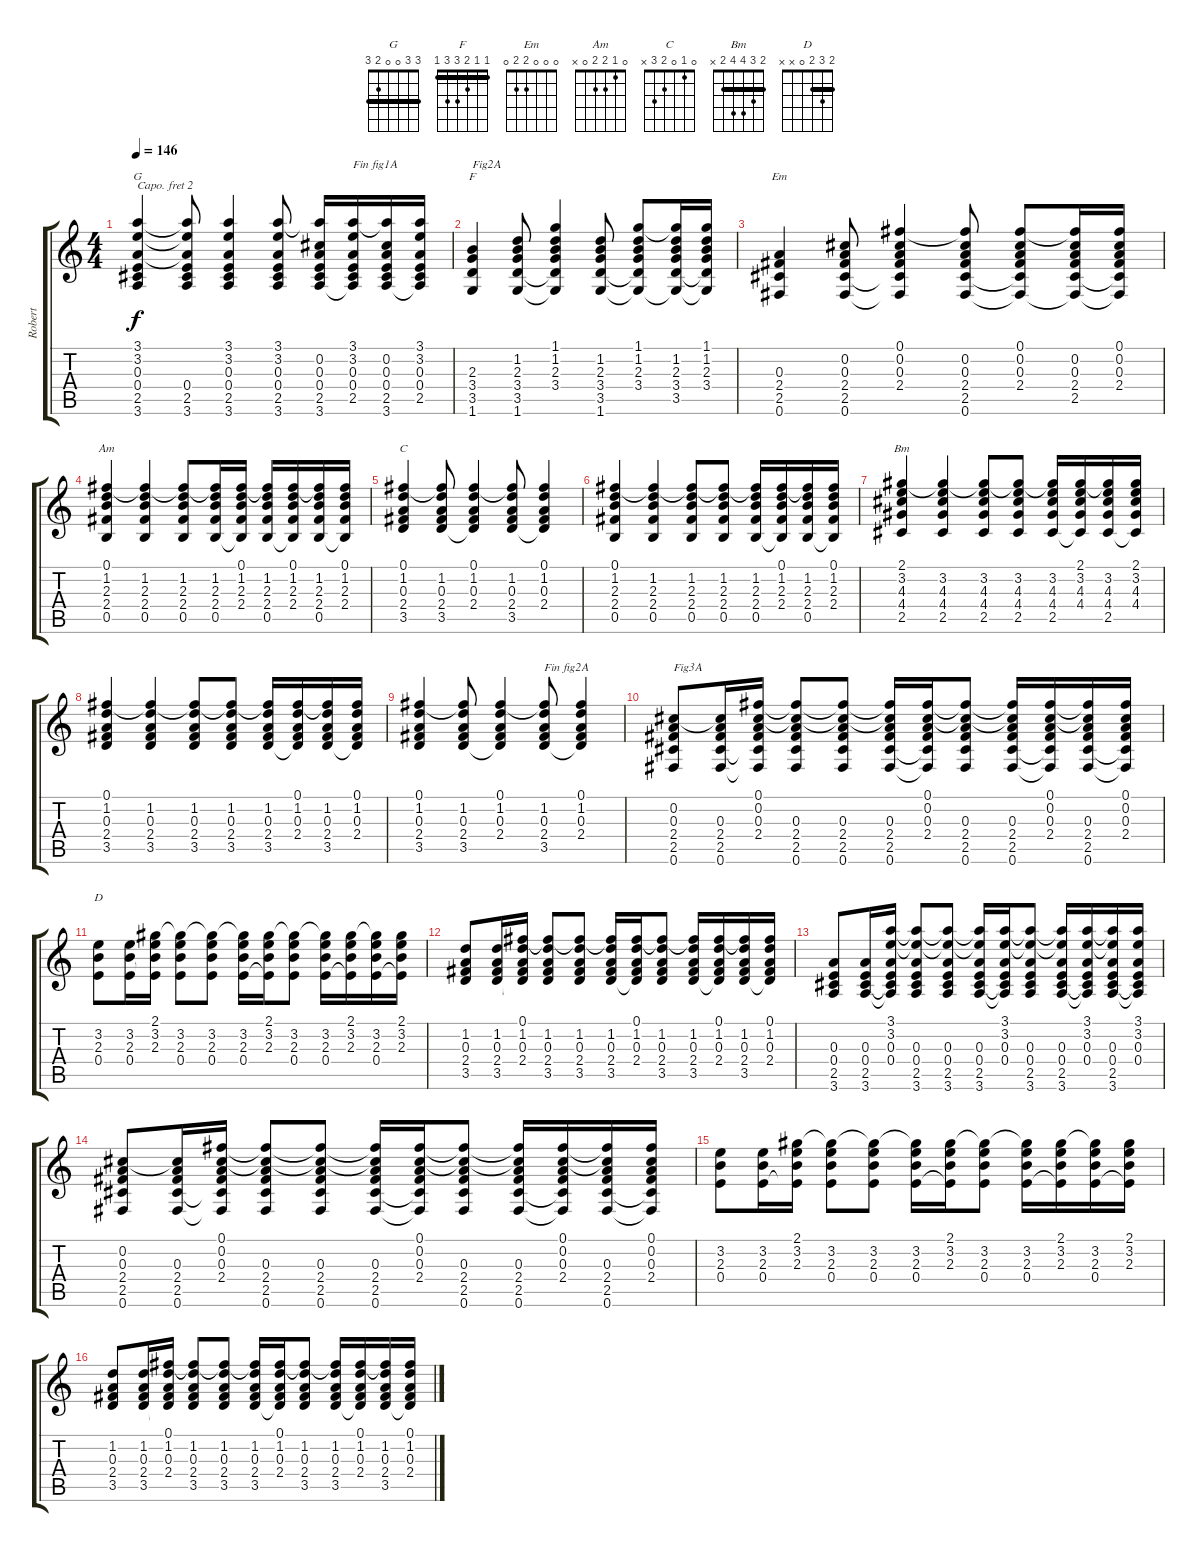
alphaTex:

\track ("Robert" "Robert") {instrument acousticguitarsteel}
\staff {score tabs}
\capo 2
\tuning (E4 B3 G3 D3 A2 E2) {hide}
\chord ("G" 3 3 0 0 2 3) {barre 3}
\chord ("F" 1 1 2 3 3 1) {barre 1}
\chord ("Em" 0 0 0 2 2 0)
\chord ("Am" 0 1 2 2 0 x)
\chord ("C" 0 1 0 2 3 x)
\chord ("Bm" 2 3 4 4 2 x) {barre 2}
\chord ("D" 2 3 2 0 x x) {barre 2}
\ts (4 4)
\tempo 146
\clef g2
\ks c
(3.1 3.2 0.3 0.4 2.5 3.6).4{ch "G" dy f} (3.1{t} 3.2{t} 0.3{t} 0.4 2.5 3.6).8 (3.1 3.2 0.3 0.4 2.5 3.6).4 (3.1 3.2 0.3 0.4 2.5 3.6).8 (3.1{t} 0.2 0.3 0.4 2.5 3.6).16 (3.1 3.2 0.3 0.4 2.5 3.6{t}).16{txt "Fin fig1A"} (3.1{t} 0.2 0.3 0.4 2.5 3.6).16 (3.1 3.2 0.3 0.4 2.5 3.6{t}).16 |
(2.3 3.4 3.5 1.6).4{ch "F" txt "Fig2A"} (1.2 2.3 3.4 3.5 1.6).8 (1.1 1.2 2.3 3.4 3.5{t} 1.6{t}).4 (1.2 2.3 3.4 3.5 1.6).8 (1.1 1.2 2.3 3.4 3.5{t} 1.6{t}).8 (1.1{t} 1.2 2.3 3.4 3.5 1.6{t}).16 (1.1 1.2 2.3 3.4 3.5{t} 1.6{t}).16 |
(0.3 2.4 2.5 0.6).4{ch "Em"} (0.2 0.3 2.4 2.5 0.6).8 (0.1 0.2 0.3 2.4 2.5{t} 0.6{t}).4 (0.1{t} 0.2 0.3 2.4 2.5 0.6).8 (0.1 0.2 0.3 2.4 2.5{t} 0.6{t}).8 (0.1{t} 0.2 0.3 2.4 2.5 0.6{t}).16 (0.1 0.2 0.3 2.4 2.5{t} 0.6{t}).16 |
(0.1 1.2 2.3 2.4 0.5).4{ch "Am"} (0.1{t} 1.2 2.3 2.4 0.5).4 (0.1{t} 1.2 2.3 2.4 0.5).8 (0.1{t} 1.2 2.3 2.4 0.5).16 (0.1 1.2 2.3 2.4 0.5{t}).16 (0.1{t} 1.2 2.3 2.4 0.5).16 (0.1 1.2 2.3 2.4 0.5{t}).16 (0.1{t} 1.2 2.3 2.4 0.5).16 (0.1 1.2 2.3 2.4 0.5{t}).16 |
(0.1 1.2 0.3 2.4 3.5).4{ch "C"} (0.1{t} 1.2 0.3 2.4 3.5).8 (0.1 1.2 0.3 2.4 3.5{t}).4 (0.1{t} 1.2 0.3 2.4 3.5).8 (0.1 1.2 0.3 2.4 3.5{t}).4 |
(0.1 1.2 2.3 2.4 0.5).4 (0.1{t} 1.2 2.3 2.4 0.5).4 (0.1{t} 1.2 2.3 2.4 0.5).8 (0.1{t} 1.2 2.3 2.4 0.5).8 (0.1{t} 1.2 2.3 2.4 0.5).16 (0.1 1.2 2.3 2.4 0.5{t}).16 (0.1{t} 1.2 2.3 2.4 0.5).16 (0.1 1.2 2.3 2.4 0.5{t}).16 |
(2.1 3.2 4.3 4.4 2.5).4{ch "Bm"} (2.1{t} 3.2 4.3 4.4 2.5).4 (2.1{t} 3.2 4.3 4.4 2.5).8 (2.1{t} 3.2 4.3 4.4 2.5).8 (2.1{t} 3.2 4.3 4.4 2.5).16 (2.1 3.2 4.3 4.4 2.5{t}).16 (2.1{t} 3.2 4.3 4.4 2.5).16 (2.1 3.2 4.3 4.4 2.5{t}).16 |
(0.1 1.2 0.3 2.4 3.5).4 (0.1{t} 1.2 0.3 2.4 3.5).4 (0.1{t} 1.2 0.3 2.4 3.5).8 (0.1{t} 1.2 0.3 2.4 3.5).8 (0.1{t} 1.2 0.3 2.4 3.5).16 (0.1 1.2 0.3 2.4 3.5{t}).16 (0.1{t} 1.2 0.3 2.4 3.5).16 (0.1 1.2 0.3 2.4 3.5{t}).16 |
(0.1 1.2 0.3 2.4 3.5).4 (0.1{t} 1.2 0.3 2.4 3.5).8 (0.1 1.2 0.3 2.4 3.5{t}).4 (0.1{t} 1.2 0.3 2.4 3.5).8{txt "Fin fig2A"} (0.1 1.2 0.3 2.4 3.5{t}).4 |
(0.2 0.3 2.4 2.5 0.6).8{txt "Fig3A"} (0.2{t} 0.3 2.4 2.5 0.6).16 (0.1 0.2 0.3 2.4 2.5{t} 0.6{t}).16 (0.1{t} 0.2{t} 0.3 2.4 2.5 0.6).8 (0.1{t} 0.2{t} 0.3 2.4 2.5 0.6).8 (0.1{t} 0.2{t} 0.3 2.4 2.5 0.6).16 (0.1 0.2 0.3 2.4 2.5{t} 0.6{t}).16 (0.1{t} 0.2{t} 0.3 2.4 2.5 0.6).8 (0.1{t} 0.2{t} 0.3 2.4 2.5 0.6).16 (0.1 0.2 0.3 2.4 2.5{t} 0.6{t}).16 (0.1{t} 0.2{t} 0.3 2.4 2.5 0.6).16 (0.1 0.2 0.3 2.4 2.5{t} 0.6{t}).16 |
(3.2 2.3 0.4).8{ch "D"} (3.2 2.3 0.4).16 (2.1 3.2 2.3 0.4{t}).16 (2.1{t} 3.2 2.3 0.4).8 (2.1{t} 3.2 2.3 0.4).8 (2.1{t} 3.2 2.3 0.4).16 (2.1 3.2 2.3 0.4{t}).16 (2.1{t} 3.2 2.3 0.4).8 (2.1{t} 3.2 2.3 0.4).16 (2.1 3.2 2.3 0.4{t}).16 (2.1{t} 3.2 2.3 0.4).16 (2.1 3.2 2.3 0.4{t}).16 |
(1.2 0.3 2.4 3.5).8 (1.2 0.3 2.4 3.5).16 (0.1 1.2 0.3 2.4 3.5{t}).16 (0.1{t} 1.2 0.3 2.4 3.5).8 (0.1{t} 1.2 0.3 2.4 3.5).8 (0.1{t} 1.2 0.3 2.4 3.5).16 (0.1 1.2 0.3 2.4 3.5{t}).16 (0.1{t} 1.2 0.3 2.4 3.5).8 (0.1{t} 1.2 0.3 2.4 3.5).16 (0.1 1.2 0.3 2.4 3.5{t}).16 (0.1{t} 1.2 0.3 2.4 3.5).16 (0.1 1.2 0.3 2.4 3.5{t}).16 |
(0.3 0.4 2.5 3.6).8 (0.3 0.4 2.5 3.6).16 (3.1 3.2 0.3 0.4 2.5{t} 3.6{t}).16 (3.1{t} 3.2{t} 0.3 0.4 2.5 3.6).8 (3.1{t} 3.2{t} 0.3 0.4 2.5 3.6).8 (3.1{t} 3.2{t} 0.3 0.4 2.5 3.6).16 (3.1 3.2 0.3 0.4 2.5{t} 3.6{t}).16 (3.1{t} 3.2{t} 0.3 0.4 2.5 3.6).8 (3.1{t} 3.2{t} 0.3 0.4 2.5 3.6).16 (3.1 3.2 0.3 0.4 2.5{t} 3.6{t}).16 (3.1{t} 3.2{t} 0.3 0.4 2.5 3.6).16 (3.1 3.2 0.3 0.4 2.5{t} 3.6{t}).16 |
(0.2 0.3 2.4 2.5 0.6).8 (0.2{t} 0.3 2.4 2.5 0.6).16 (0.1 0.2 0.3 2.4 2.5{t} 0.6{t}).16 (0.1{t} 0.2{t} 0.3 2.4 2.5 0.6).8 (0.1{t} 0.2{t} 0.3 2.4 2.5 0.6).8 (0.1{t} 0.2{t} 0.3 2.4 2.5 0.6).16 (0.1 0.2 0.3 2.4 2.5{t} 0.6{t}).16 (0.1{t} 0.2{t} 0.3 2.4 2.5 0.6).8 (0.1{t} 0.2{t} 0.3 2.4 2.5 0.6).16 (0.1 0.2 0.3 2.4 2.5{t} 0.6{t}).16 (0.1{t} 0.2{t} 0.3 2.4 2.5 0.6).16 (0.1 0.2 0.3 2.4 2.5{t} 0.6{t}).16 |
(3.2 2.3 0.4).8 (3.2 2.3 0.4).16 (2.1 3.2 2.3 0.4{t}).16 (2.1{t} 3.2 2.3 0.4).8 (2.1{t} 3.2 2.3 0.4).8 (2.1{t} 3.2 2.3 0.4).16 (2.1 3.2 2.3 0.4{t}).16 (2.1{t} 3.2 2.3 0.4).8 (2.1{t} 3.2 2.3 0.4).16 (2.1 3.2 2.3 0.4{t}).16 (2.1{t} 3.2 2.3 0.4).16 (2.1 3.2 2.3 0.4{t}).16 |
(1.2 0.3 2.4 3.5).8 (1.2 0.3 2.4 3.5).16 (0.1 1.2 0.3 2.4 3.5{t}).16 (0.1{t} 1.2 0.3 2.4 3.5).8 (0.1{t} 1.2 0.3 2.4 3.5).8 (0.1{t} 1.2 0.3 2.4 3.5).16 (0.1 1.2 0.3 2.4 3.5{t}).16 (0.1{t} 1.2 0.3 2.4 3.5).8 (0.1{t} 1.2 0.3 2.4 3.5).16 (0.1 1.2 0.3 2.4 3.5{t}).16 (0.1{t} 1.2 0.3 2.4 3.5).16 (0.1 1.2 0.3 2.4 3.5{t}).16
